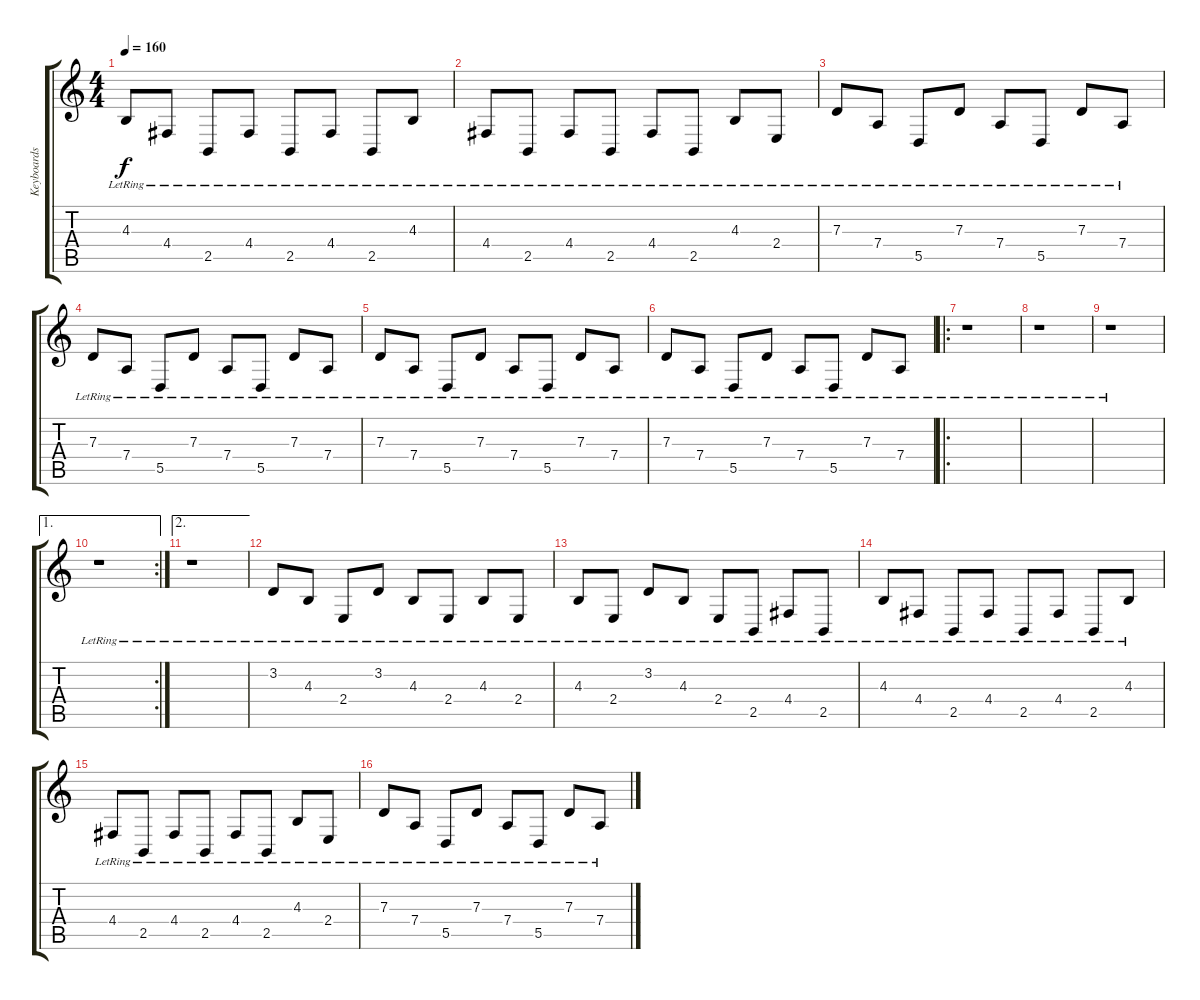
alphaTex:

\track ("Keyboards" "Keyboards") {instrument acousticgrandpiano}
\staff {score tabs}
\tuning (E4 B3 G3 D3 A2 E2) {hide}
\ts (4 4)
\tempo 160
\clef g2
\ks c
4.3{lr}.8{dy f} 4.4{lr}.8 2.5{lr}.8 4.4{lr}.8 2.5{lr}.8 4.4{lr}.8 2.5{lr}.8 4.3{lr}.8 |
4.4{lr}.8 2.5{lr}.8 4.4{lr}.8 2.5{lr}.8 4.4{lr}.8 2.5{lr}.8 4.3{lr}.8 2.4{lr}.8 |
7.3{lr}.8 7.4{lr}.8 5.5{lr}.8 7.3{lr}.8 7.4{lr}.8 5.5{lr}.8 7.3{lr}.8 7.4{lr}.8 |
7.3{lr}.8 7.4{lr}.8 5.5{lr}.8 7.3{lr}.8 7.4{lr}.8 5.5{lr}.8 7.3{lr}.8 7.4{lr}.8 |
7.3{lr}.8 7.4{lr}.8 5.5{lr}.8 7.3{lr}.8 7.4{lr}.8 5.5{lr}.8 7.3{lr}.8 7.4{lr}.8 |
7.3{lr}.8 7.4{lr}.8 5.5{lr}.8 7.3{lr}.8 7.4{lr}.8 5.5{lr}.8 7.3{lr}.8 7.4{lr}.8 |
\ro
r.1 |
r.1 |
r.1 |
\ae 1
\rc 2
r.1 |
\ae 2
r.1 |
3.2{lr}.8 4.3{lr}.8 2.4{lr}.8 3.2{lr}.8 4.3{lr}.8 2.4{lr}.8 4.3{lr}.8 2.4{lr}.8 |
4.3{lr}.8 2.4{lr}.8 3.2{lr}.8 4.3{lr}.8 2.4{lr}.8 2.5{lr}.8 4.4{lr}.8 2.5{lr}.8 |
4.3{lr}.8 4.4{lr}.8 2.5{lr}.8 4.4{lr}.8 2.5{lr}.8 4.4{lr}.8 2.5{lr}.8 4.3{lr}.8 |
4.4{lr}.8 2.5{lr}.8 4.4{lr}.8 2.5{lr}.8 4.4{lr}.8 2.5{lr}.8 4.3{lr}.8 2.4{lr}.8 |
7.3{lr}.8 7.4{lr}.8 5.5{lr}.8 7.3{lr}.8 7.4{lr}.8 5.5{lr}.8 7.3{lr}.8 7.4{lr}.8
